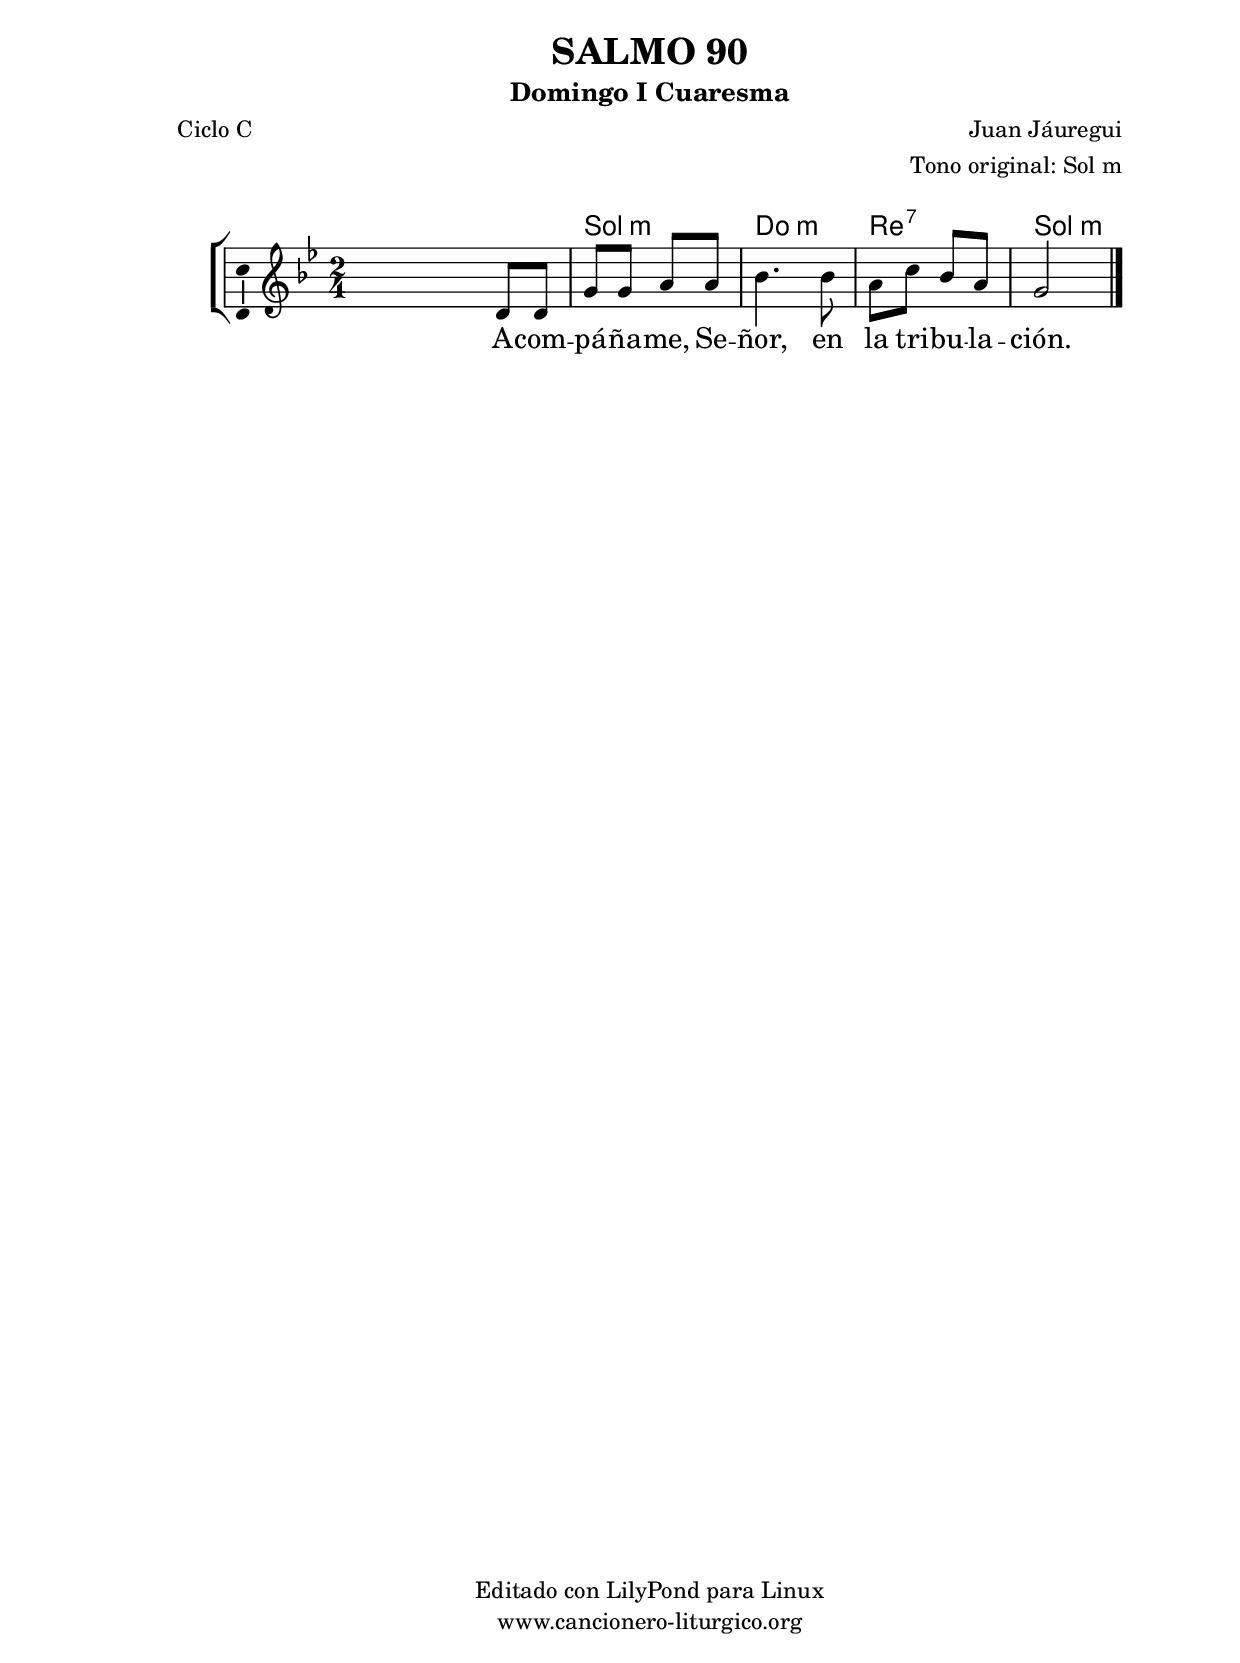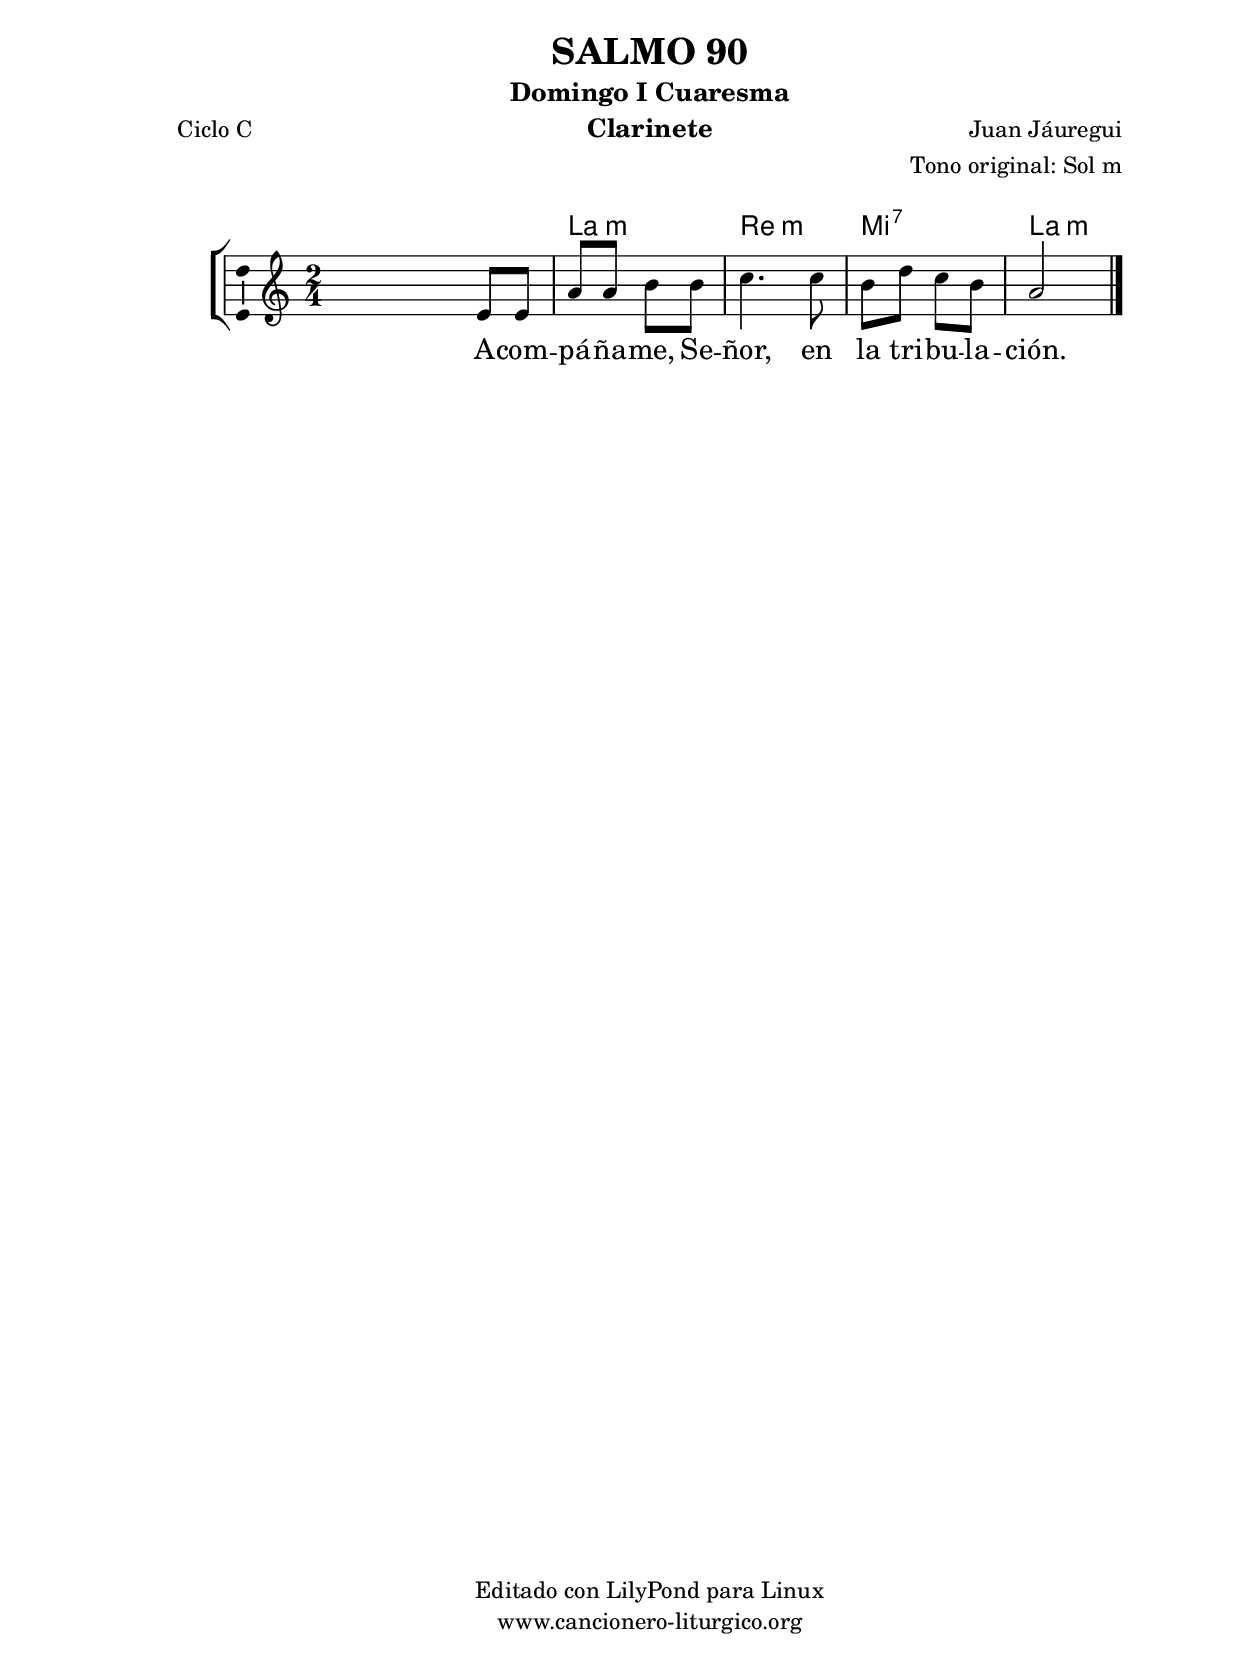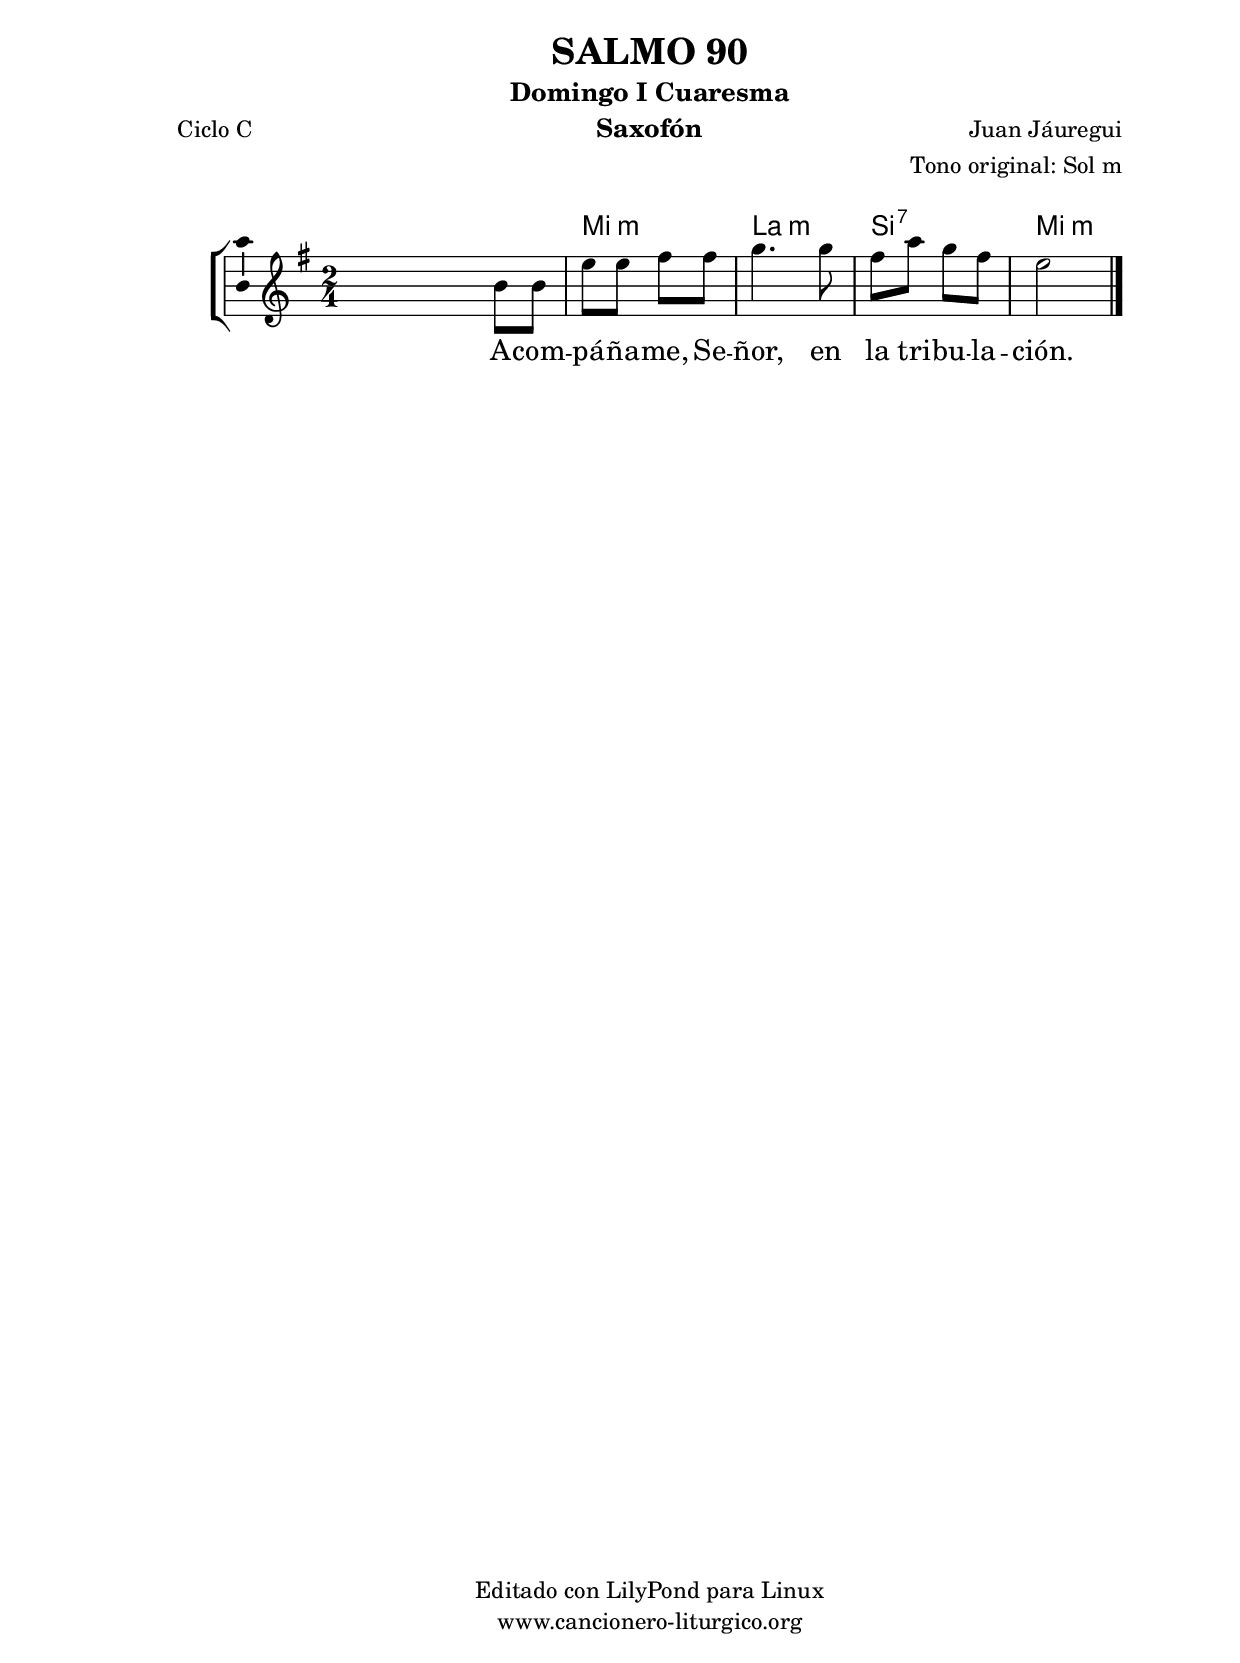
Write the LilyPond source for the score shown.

%
%para convertir .midi en .wav:
%timidity filename.midi -Ow -o finename.wav
%
%
%Para convertir de .wav a .mp3:
%lame -h -m j filename.wav
%
%
%para escuchar el midi:
%timidity nombrefichero.midi
%


%versión de lilypond para la que se ha escrito esta partitura:
\version "2.16.0"

	%Tamaño papel
	#(set-default-paper-size "a4")
	%Tamaño partitura
	#(set-global-staff-size 20)
	%No responde al pulsar sobre una nota
	#(ly:set-option 'point-and-click #f)

%parámetros del encabezamiento:
\header {
	title = "SALMO 90"
	subtitle = "Domingo I Cuaresma"
	composer = "Juan Jáuregui"
	poet = "Ciclo C"
	meter = ""
	arranger = "Tono original: Sol m"
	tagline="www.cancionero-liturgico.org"
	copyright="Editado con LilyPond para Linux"
	}

%parámetros asociados al papel:
\paper  {
	oddHeaderMarkup = \markup {\fill-line { \on-the-fly #not-first-page \fromproperty #'header:title \on-the-fly #not-first-page \fromproperty #'header:composer }}
	evenHeaderMarkup = \markup {\fill-line { \fromproperty #'header:composer \fromproperty #'header:title }}
	#(set-paper-size "a4")
	print-page-number = ##f
	first-page-number = 1
	print-first-page-number = ##f
%	head-separation = 3.0 \cm
	top-margin = 2.0 \cm
	bottom-margin = 0.5\cm
%%%	bottom-margin = -1.0\cm
	left-margin = 3.0 \cm
	line-width = 16.0 \cm 
	indent = 8\mm
	interscoreline = 2.\mm
	between-system-space = 15\mm
%	para que las partituras no llenen la hoja:
	ragged-bottom = ##t
%	idem para la última hoja:
	ragged-last-bottom = ##f
%	para que las partituras llenen el ancho del papel:
	ragged-last = ##f
	after-title-space = 2.5 \cm
%page-count=1
%system-count=8

	%Flexible Vertical Spacing
%	markup-markup-spacing =
%	#'((basic-distance . 15) (minimum-distance . 15) (padding . 3))
	markup-system-spacing =
	#'((basic-distance . 15) (minimum-distance . 15) (padding . 3))
	system-system-spacing =
	#'((basic-distance . 15) (minimum-distance . 15) (padding . 3))
	score-system-spacing =
	#'((basic-distance . 15) (minimum-distance . 15) (padding . 5))
%	top-system-spacing = % header
%	#'((basic-distance . 8) (minimum-distance . 0) (padding . 3))
%	top-markup-spacing =
%	#'((basic-distance . 20) (minimum-distance . 20) (padding . 3))
	last-bottom-spacing = % footer
	#'((basic-distance . 5) (minimum-distance . 5) (padding . 3))
%	score-markup-spacing =
%	#'((basic-distance . 16) (minimum-distance . 13) (padding . 3))

	}


%parámetros que afectan a toda la partitura:
global =  {
	%clave de sol (G):
	\clef G
	%armadura:
%	\transpose d e
	\key g \minor
	\tempo 4=90
	\set Score.tempoHideNote = ##t
	}


acordes = {
	\italianChords
	\chordmode {
%	\transpose d e
{
s2
g2:m c:m d:7 g:m
	}
	}
}


melodia = 
%	\transpose d e
{
	\relative c'{
	\time 2/4

s4 d8 d
g8 g a a
bes4. bes8
a8 c bes a
g2

	\bar "|."
	}
	}

texto = \lyricmode {
A -- com -- pá -- ña -- me, Se -- ñor, en la tri -- bu -- la -- ción.
	}


acordesStaff = \context ChordNames = acordesStaff <<
	\set chordChanges = ##t
	\acordes
	>>


vozStaff = \context Voice = vozStaff
\with {\consists "Ambitus_engraver"}
<<
%	\set Staff.instrumentName = ""
%	\set Staff.shortInstrumentName = ""
%	\set Staff.midiInstrument = #"clarinet"
%	\set Staff.midiInstrument = #"cello"
%	\set Staff.midiInstrument = #"flute"
	\set Staff.midiInstrument = #"electric guitar (jazz)"
%	\set Staff.midiInstrument = #"english horn"
%	\set Staff.midiInstrument = #"violin"
%	\set Staff.midiInstrument = #"glockenspiel"
	\set Staff.midiMinimumVolume = #0.7
	\set Staff.midiMaximumVolume = #0.9
	\global
	\melodia
	>>


textoStaff = \context Lyrics = textoStaff <<
	\lyricsto vozStaff \texto
	>>

\book {
	\score {
		\context ChoirStaff {
			\override StaffGroup.SystemStartBracket #'collapse-height = #1
			\override Score.SystemStartBar #'collapse-height = #1
			<<
			\acordesStaff
			\vozStaff
			\textoStaff
			>>
			}
		\layout {
	    		\context {
				\Lyrics
				\override LyricText #'font-size = #2
				}
	   		 \context {
				\Score
				%fontSize = #3
				\override StaffSymbol #'staff-space = #(magstep +3)
				%\override Beam #'thickness = #0.55
				%\override SpacingSpanner #'spacing-increment = #1.0
				%\override Slur #'height-limit = #1.5
				}
			}
		}
	\score {
		\unfoldRepeats
		\context ChoirStaff {
			<<
			\acordesStaff
			\vozStaff
			>>
			}
		\midi {
	  		\context {
	  			\Score
				tempoWholesPerMinute = #(ly:make-moment 70 4)
				}
			}
		}
	}

%Partitura para clarinete
#(define output-suffix "C")
\book {
	\header{
		instrument = "Clarinete"
		}
	\score {
		\context ChoirStaff {
			\override StaffGroup.SystemStartBracket #'collapse-height = #1
			\override Score.SystemStartBar #'collapse-height = #1
\transpose c d
			<<
			\acordesStaff
			\vozStaff
			\textoStaff
			>>
			}
		\layout {
	    		\context {
				\Lyrics
				\override LyricText #'font-size = #2
				}
	   		 \context {
				\Score
				%fontSize = #3
				\override StaffSymbol #'staff-space = #(magstep +3)
				%\override Beam #'thickness = #0.55
				%\override SpacingSpanner #'spacing-increment = #1.0
				%\override Slur #'height-limit = #1.5
				}
			}
		}
	}

%Partitura para saxofón
#(define output-suffix "S")
\book {
	\header{
		instrument = "Saxofón"
		}
	\score {
		\context ChoirStaff {
			\override StaffGroup.SystemStartBracket #'collapse-height = #1
			\override Score.SystemStartBar #'collapse-height = #1
\transpose c a
			<<
			\acordesStaff
			\vozStaff
			\textoStaff
			>>
			}
		\layout {
	    		\context {
				\Lyrics
				\override LyricText #'font-size = #2
				}
	   		 \context {
				\Score
				%fontSize = #3
				\override StaffSymbol #'staff-space = #(magstep +3)
				%\override Beam #'thickness = #0.55
				%\override SpacingSpanner #'spacing-increment = #1.0
				%\override Slur #'height-limit = #1.5
				}
			}
		}
	}

